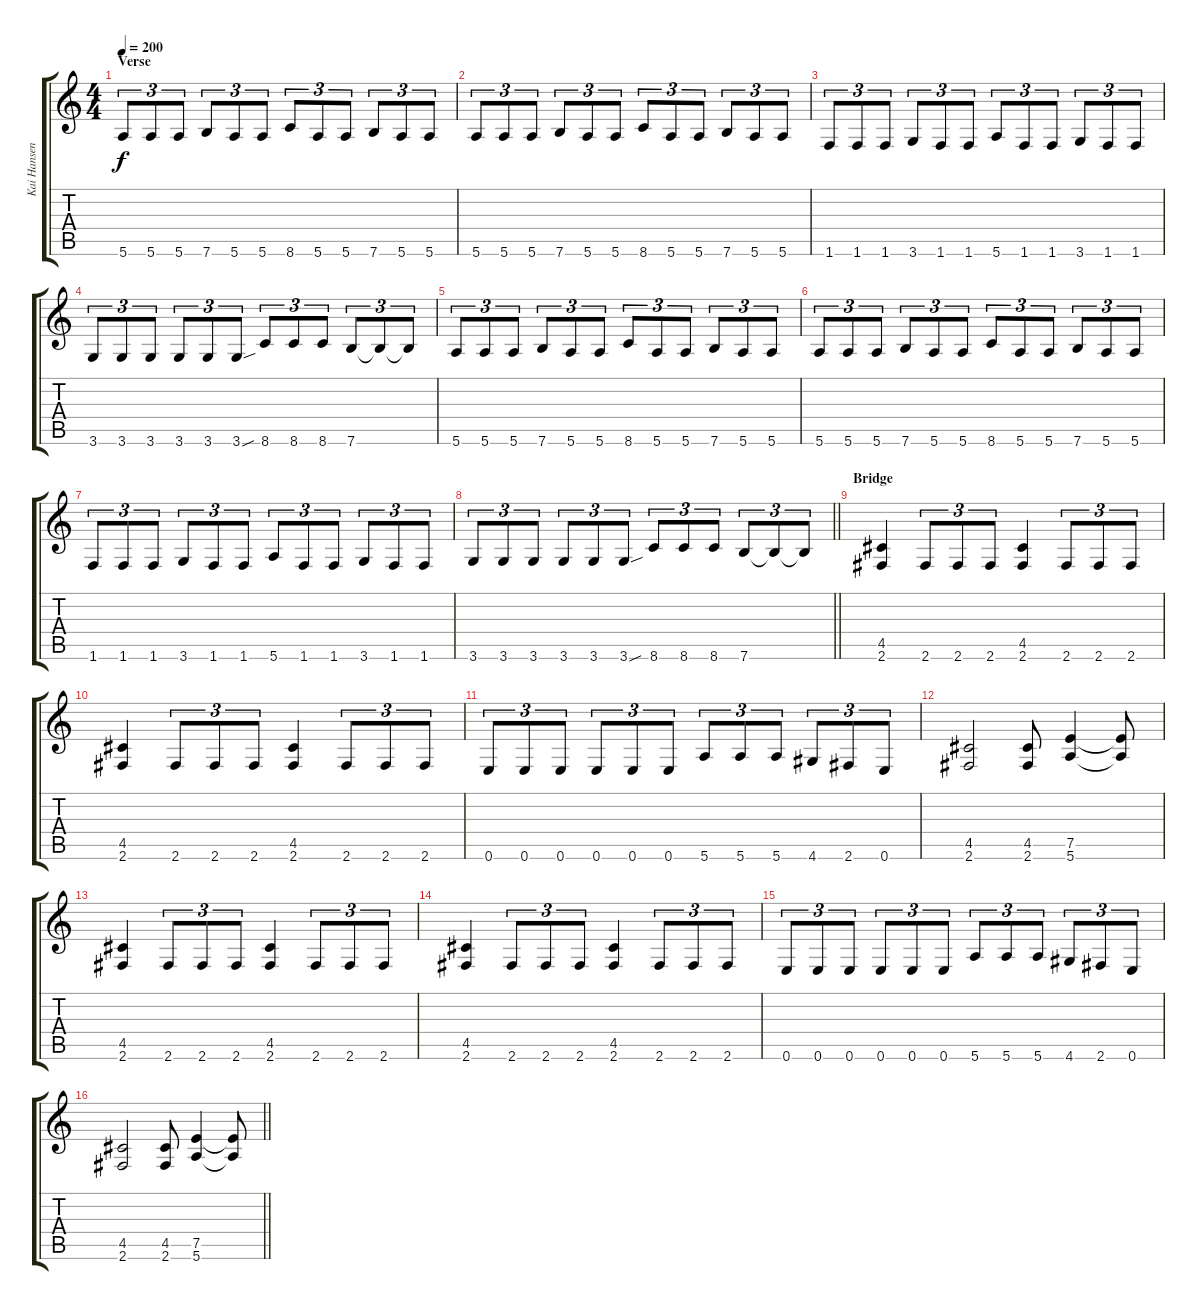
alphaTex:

\track ("Kai Hansen" "Kai Hansen") {instrument distortionguitar}
\staff {score tabs}
\tuning (E4 B3 G3 D3 A2 E2) {hide}
\ts (4 4)
\section ("" "Verse")
\tempo 200
\clef g2
\ks c
5.6.8{tu (3 2) dy f volume 11 balance 13} 5.6.8{tu (3 2)} 5.6.8{tu (3 2)} 7.6.8{tu (3 2)} 5.6.8{tu (3 2)} 5.6.8{tu (3 2)} 8.6.8{tu (3 2)} 5.6.8{tu (3 2)} 5.6.8{tu (3 2)} 7.6.8{tu (3 2)} 5.6.8{tu (3 2)} 5.6.8{tu (3 2)} |
5.6.8{tu (3 2)} 5.6.8{tu (3 2)} 5.6.8{tu (3 2)} 7.6.8{tu (3 2)} 5.6.8{tu (3 2)} 5.6.8{tu (3 2)} 8.6.8{tu (3 2)} 5.6.8{tu (3 2)} 5.6.8{tu (3 2)} 7.6.8{tu (3 2)} 5.6.8{tu (3 2)} 5.6.8{tu (3 2)} |
1.6.8{tu (3 2)} 1.6.8{tu (3 2)} 1.6.8{tu (3 2)} 3.6.8{tu (3 2)} 1.6.8{tu (3 2)} 1.6.8{tu (3 2)} 5.6.8{tu (3 2)} 1.6.8{tu (3 2)} 1.6.8{tu (3 2)} 3.6.8{tu (3 2)} 1.6.8{tu (3 2)} 1.6.8{tu (3 2)} |
3.6.8{tu (3 2)} 3.6.8{tu (3 2)} 3.6.8{tu (3 2)} 3.6.8{tu (3 2)} 3.6.8{tu (3 2)} 3.6{sou}.8{tu (3 2)} 8.6.8{tu (3 2)} 8.6.8{tu (3 2)} 8.6.8{tu (3 2)} 7.6.8{tu (3 2)} 7.6{t}.8{tu (3 2)} 7.6{t}.8{tu (3 2)} |
5.6.8{tu (3 2)} 5.6.8{tu (3 2)} 5.6.8{tu (3 2)} 7.6.8{tu (3 2)} 5.6.8{tu (3 2)} 5.6.8{tu (3 2)} 8.6.8{tu (3 2)} 5.6.8{tu (3 2)} 5.6.8{tu (3 2)} 7.6.8{tu (3 2)} 5.6.8{tu (3 2)} 5.6.8{tu (3 2)} |
5.6.8{tu (3 2)} 5.6.8{tu (3 2)} 5.6.8{tu (3 2)} 7.6.8{tu (3 2)} 5.6.8{tu (3 2)} 5.6.8{tu (3 2)} 8.6.8{tu (3 2)} 5.6.8{tu (3 2)} 5.6.8{tu (3 2)} 7.6.8{tu (3 2)} 5.6.8{tu (3 2)} 5.6.8{tu (3 2)} |
1.6.8{tu (3 2)} 1.6.8{tu (3 2)} 1.6.8{tu (3 2)} 3.6.8{tu (3 2)} 1.6.8{tu (3 2)} 1.6.8{tu (3 2)} 5.6.8{tu (3 2)} 1.6.8{tu (3 2)} 1.6.8{tu (3 2)} 3.6.8{tu (3 2)} 1.6.8{tu (3 2)} 1.6.8{tu (3 2)} |
\barLineRight lightlight
3.6.8{tu (3 2)} 3.6.8{tu (3 2)} 3.6.8{tu (3 2)} 3.6.8{tu (3 2)} 3.6.8{tu (3 2)} 3.6{sou}.8{tu (3 2)} 8.6.8{tu (3 2)} 8.6.8{tu (3 2)} 8.6.8{tu (3 2)} 7.6.8{tu (3 2)} 7.6{t}.8{tu (3 2)} 7.6{t}.8{tu (3 2)} |
\section ("" "Bridge")
(4.5 2.6).4 2.6.8{tu (3 2)} 2.6.8{tu (3 2)} 2.6.8{tu (3 2)} (4.5 2.6).4 2.6.8{tu (3 2)} 2.6.8{tu (3 2)} 2.6.8{tu (3 2)} |
(4.5 2.6).4 2.6.8{tu (3 2)} 2.6.8{tu (3 2)} 2.6.8{tu (3 2)} (4.5 2.6).4 2.6.8{tu (3 2)} 2.6.8{tu (3 2)} 2.6.8{tu (3 2)} |
0.6.8{tu (3 2)} 0.6.8{tu (3 2)} 0.6.8{tu (3 2)} 0.6.8{tu (3 2)} 0.6.8{tu (3 2)} 0.6.8{tu (3 2)} 5.6.8{tu (3 2)} 5.6.8{tu (3 2)} 5.6.8{tu (3 2)} 4.6.8{tu (3 2)} 2.6.8{tu (3 2)} 0.6.8{tu (3 2)} |
(4.5 2.6).2 (4.5 2.6).8 (7.5 5.6).4 (7.5{t} 5.6{t}).8 |
(4.5 2.6).4 2.6.8{tu (3 2)} 2.6.8{tu (3 2)} 2.6.8{tu (3 2)} (4.5 2.6).4 2.6.8{tu (3 2)} 2.6.8{tu (3 2)} 2.6.8{tu (3 2)} |
(4.5 2.6).4 2.6.8{tu (3 2)} 2.6.8{tu (3 2)} 2.6.8{tu (3 2)} (4.5 2.6).4 2.6.8{tu (3 2)} 2.6.8{tu (3 2)} 2.6.8{tu (3 2)} |
0.6.8{tu (3 2)} 0.6.8{tu (3 2)} 0.6.8{tu (3 2)} 0.6.8{tu (3 2)} 0.6.8{tu (3 2)} 0.6.8{tu (3 2)} 5.6.8{tu (3 2)} 5.6.8{tu (3 2)} 5.6.8{tu (3 2)} 4.6.8{tu (3 2)} 2.6.8{tu (3 2)} 0.6.8{tu (3 2)} |
\barLineRight lightlight
(4.5 2.6).2 (4.5 2.6).8 (7.5 5.6).4 (7.5{t} 5.6{t}).8
